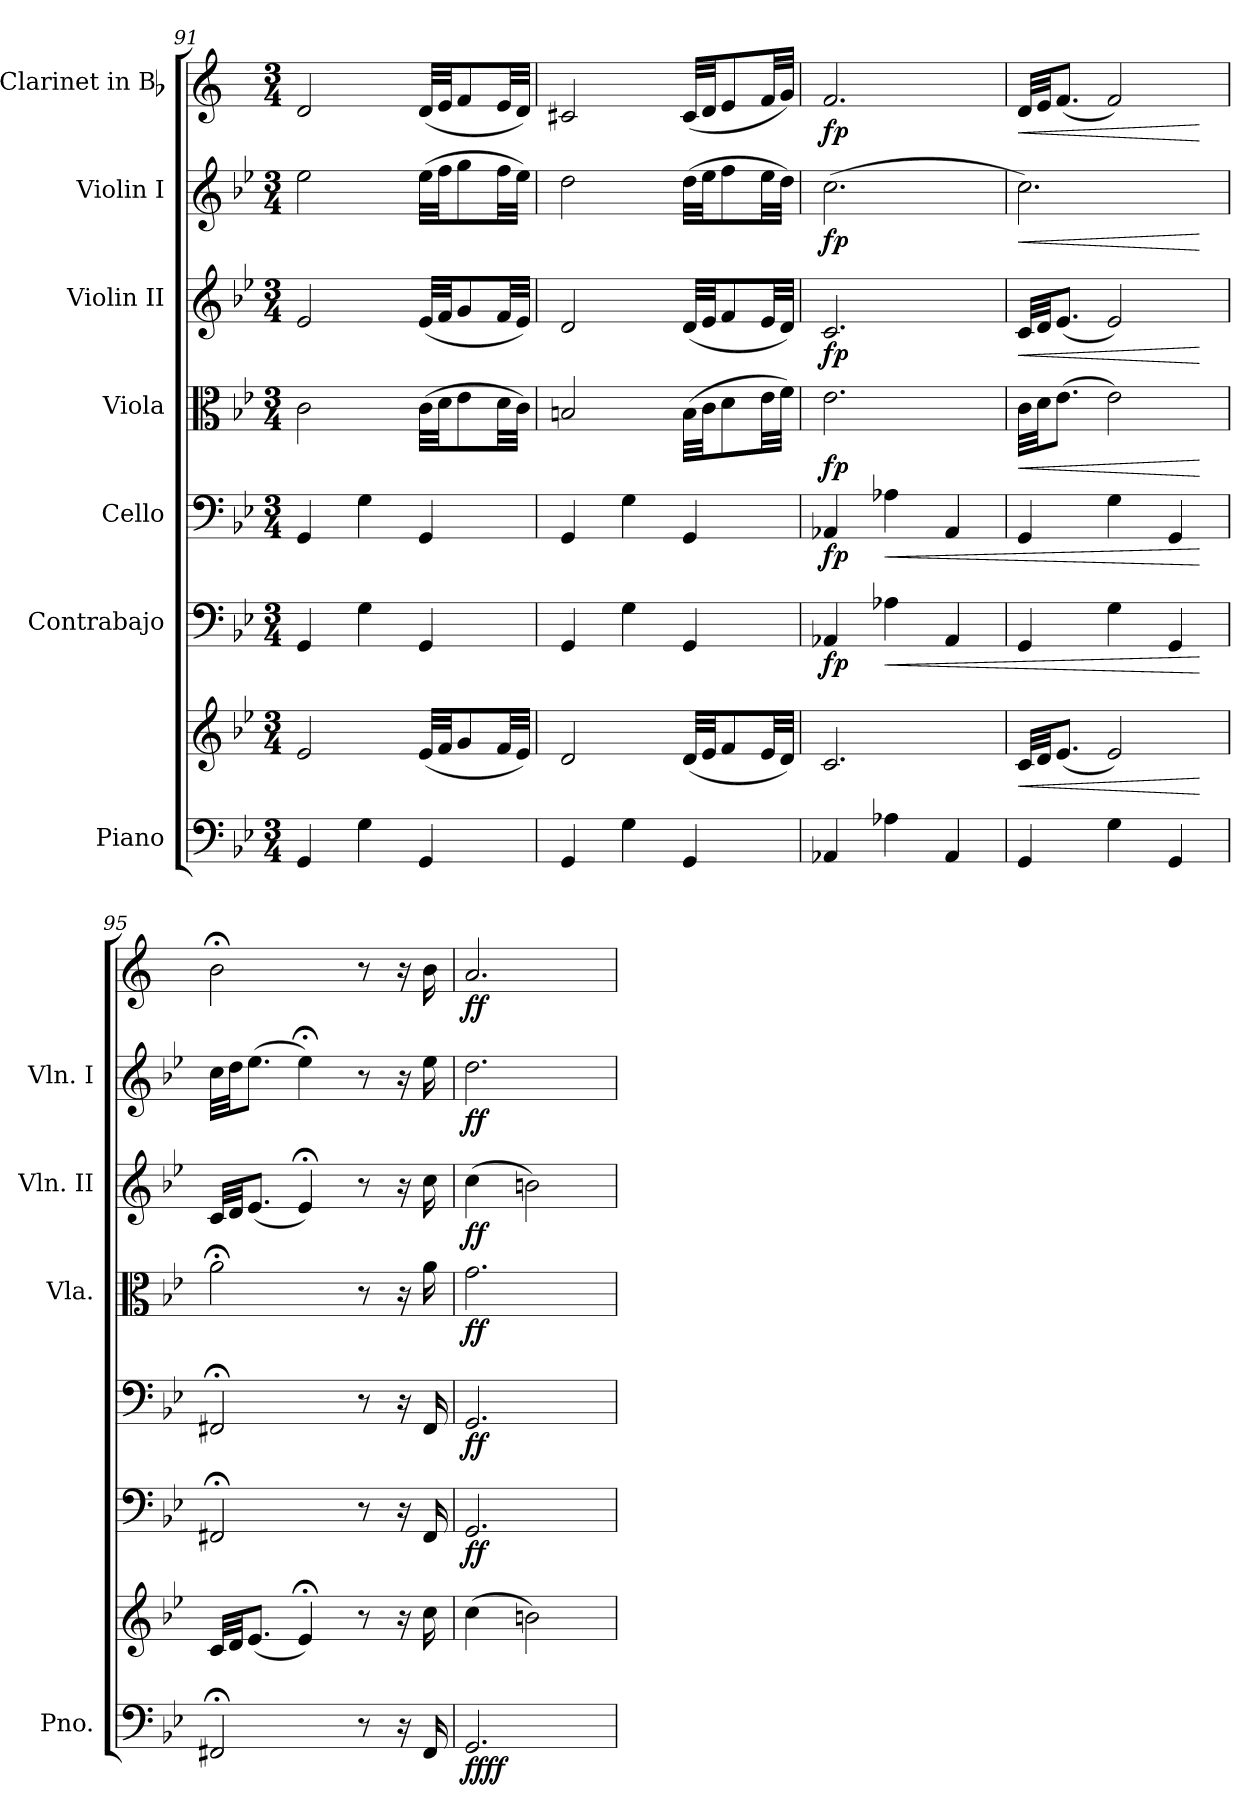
**kern	**kern	**dynam	**kern	**dynam	**kern	**dynam	**kern	**dynam	**kern	**dynam	**kern	**dynam	**kern	**dynam
*part7	*part7	*part7	*part6	*part6	*part5	*part5	*part4	*part4	*part3	*part3	*part2	*part2	*part1	*part1
*staff8	*staff7	*staff7/8	*staff6	*staff6	*staff5	*staff5	*staff4	*staff4	*staff3	*staff3	*staff2	*staff2	*staff1	*staff1
*I"Piano	*	*	*I"Contrabajo	*	*I"Cello	*	*I"Viola	*	*I"Violin II	*	*I"Violin I	*	*I"Clarinet in Bb	*
*I'Pno.	*	*	*	*	*	*	*I'Vla.	*	*I'Vln. II	*	*I'Vln. I	*	*	*
*clefF4	*clefG2	*	*clefF4	*	*clefF4	*	*clefC3	*	*clefG2	*	*clefG2	*	*clefG2	*
*	*	*	*ITrd7c12	*	*	*	*	*	*	*	*	*	*ITrd1c2	*
*k[b-e-]	*k[b-e-]	*	*k[b-e-]	*	*k[b-e-]	*	*k[b-e-]	*	*k[b-e-]	*	*k[b-e-]	*	*k[b-e-]	*
*M3/4	*M3/4	*	*M3/4	*	*M3/4	*	*M3/4	*	*M3/4	*	*M3/4	*	*M3/4	*
=91	=91	=91	=91	=91	=91	=91	=91	=91	=91	=91	=91	=91	=91	=91
4GG/	2e-/	.	4GGG/	.	4GG/	.	2c\	.	2e-/	.	2ee-\	.	2c/	.
4G\	.	.	4GG\	.	4G\	.	.	.	.	.	.	.	.	.
4GG/	(32e-/LLL	.	4GGG/	.	4GG/	.	(>32c\LLL	.	(32e-/LLL	.	(>32ee-\LLL	.	(32c/LLL	.
.	32f/JJ	.	.	.	.	.	32d\JJ	.	32f/JJ	.	32ff\JJ	.	32d/JJ	.
.	8g/	.	.	.	.	.	8e-\	.	8g/	.	8gg\	.	8e-/	.
.	32f/LL	.	.	.	.	.	32d\LL	.	32f/LL	.	32ff\LL	.	32d/LL	.
.	32e-/JJJ)	.	.	.	.	.	32c\JJJ)	.	32e-/JJJ)	.	32ee-\JJJ)	.	32c/JJJ)	.
=92	=92	=92	=92	=92	=92	=92	=92	=92	=92	=92	=92	=92	=92	=92
4GG/	2d/	.	4GGG/	.	4GG/	.	2Bn/	.	2d/	.	2dd\	.	2Bn/	.
4G\	.	.	4GG\	.	4G\	.	.	.	.	.	.	.	.	.
4GG/	(32d/LLL	.	4GGG/	.	4GG/	.	(>32B\LLL	.	(32d/LLL	.	(>32dd\LLL	.	(32B/LLL	.
.	32e-/JJ	.	.	.	.	.	32c\JJ	.	32e-/JJ	.	32ee-\JJ	.	32c/JJ	.
.	8f/	.	.	.	.	.	8d\	.	8f/	.	8ff\	.	8d/	.
.	32e-/LL	.	.	.	.	.	32e-\LL	.	32e-/LL	.	32ee-\LL	.	32e-/LL	.
.	32d/JJJ)	.	.	.	.	.	32f\JJJ)	.	32d/JJJ)	.	32dd\JJJ)	.	32f/JJJ)	.
!!LO:PB:g=z
=93	=93	=93	=93	=93	=93	=93	=93	=93	=93	=93	=93	=93	=93	=93
!	!	!LO:DY:b=2	!	!	!	!	!	!	!	!	!	!	!	!
!	!	!LO:DY:n=1:b	!	!LO:DY:b	!	!LO:DY:b	!	!LO:DY:b	!	!LO:DY:b	!	!LO:DY:b	!	!LO:DY:b
4AA-X/	2.c/	fp fp	4AAA-X/	fp	4AA-X/	fp	2.e-\	fp	2.c/	fp	(>2.cc\	fp	2.e-/	fp
!	!	!	!	!LO:HP:b	!	!LO:HP:b	!	!	!	!	!	!	!	!
4A-X\	.	.	4AA-X\	<	4A-X\	<	.	.	.	.	.	.	.	.
4AA-/	.	.	4AAA-/	.	4AA-/	.	.	.	.	.	.	.	.	.
=94	=94	=94	=94	=94	=94	=94	=94	=94	=94	=94	=94	=94	=94	=94
!	!	!LO:HP:b	!	!	!	!	!	!LO:HP:b	!	!LO:HP:b	!	!LO:HP:b	!	!LO:HP:b
4GG/	32c/LLL	<	4GGG/	.	4GG/	.	32c\LLL	<	32c/LLL	<	2.cc\)	<	32c/LLL	<
.	32d/JJ	.	.	.	.	.	32d\JJ	.	32d/JJ	.	.	.	32d/JJ	.
.	(8.e-/J	.	.	.	.	.	(>8.e-\J	.	(8.e-/J	.	.	.	(8.e-/J	.
4G\	2e-/)	.	4GG\	.	4G\	.	2e-\)	.	2e-/)	.	.	.	2e-/)	.
4GG/	.	.	4GGG/	.	4GG/	.	.	.	.	.	.	.	.	.
.	.	[	.	[	.	[	.	[	.	[	.	[	.	[
=95	=95	=95	=95	=95	=95	=95	=95	=95	=95	=95	=95	=95	=95	=95
2FF#X;</	32c/LLL	.	2FFF#X;</	.	2FF#X;</	.	2a;<\	.	32c/LLL	.	32cc\LLL	.	2a;<\	.
.	32d/JJ	.	.	.	.	.	.	.	32d/JJ	.	32dd\JJ	.	.	.
.	(8.e-/J	.	.	.	.	.	.	.	(8.e-/J	.	(>8.ee-\J	.	.	.
.	4e-;</)	.	.	.	.	.	.	.	4e-;</)	.	4ee-;<\)	.	.	.
8r	8r	.	8r	.	8r	.	8r	.	8r	.	8r	.	8r	.
16r	16r	.	16r	.	16r	.	16r	.	16r	.	16r	.	16r	.
16FF#/	16cc\	.	16FFF#/	.	16FF#/	.	16a\	.	16cc\	.	16ee-\	.	16a\	.
=96	=96	=96	=96	=96	=96	=96	=96	=96	=96	=96	=96	=96	=96	=96
!	!	!LO:DY:b=2	!	!	!	!	!	!	!	!	!	!	!	!
!	!	!LO:DY:n=1:b	!	!LO:DY:b	!	!LO:DY:b	!	!LO:DY:b	!	!LO:DY:b	!	!LO:DY:b	!	!LO:DY:b
2.GG/	(>4cc\	ff ff	2.GGG/	ff	2.GG/	ff	2.g\	ff	(>4cc\	ff	2.dd\	ff	2.g/	ff
.	2bn\)	.	.	.	.	.	.	.	2bn\)	.	.	.	.	.
=	=	=	=	=	=	=	=	=	=	=	=	=	=	=
*-	*-	*-	*-	*-	*-	*-	*-	*-	*-	*-	*-	*-	*-	*-
